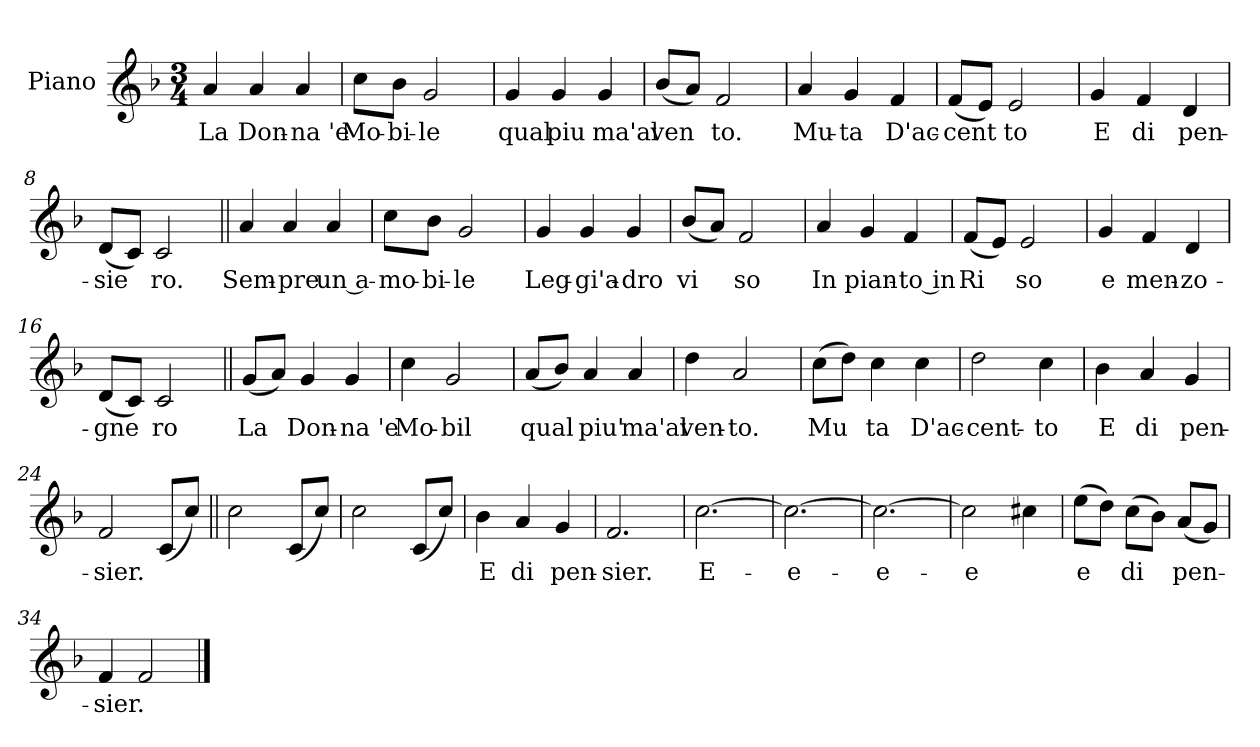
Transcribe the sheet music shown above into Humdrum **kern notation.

**kern	**text
*part1	*part1
*staff1	*staff1
*I"Piano	*
*I'Pno	*
*clefG2	*
*k[b-]	*
*F:	*
*M3/4	*
=1	=1
!	!LO:LY:b
4a/	La
!	!LO:LY:b
4a/	Don-
!	!LO:LY:b
4a/	-na 'e
=2	=2
!	!LO:LY:b
8cc\L	Mo-
!	!LO:LY:b
8b-\J	-bi-
!	!LO:LY:b
2g/	-le
=3	=3
!	!LO:LY:b
4g/	qual
!	!LO:LY:b
4g/	piu
!	!LO:LY:b
4g/	ma'al
=4	=4
!	!LO:LY:b
(<8b-/L	ven
8a/J)	.
!	!LO:LY:b
2f/	to.
=5	=5
!	!LO:LY:b
4a/	Mu-
!	!LO:LY:b
4g/	-ta
!	!LO:LY:b
4f/	D'ac-
=6	=6
!	!LO:LY:b
(<8f/L	-cent
8e/J)	.
!	!LO:LY:b
2e/	to
=7	=7
!	!LO:LY:b
4g/	E
!	!LO:LY:b
4f/	di
!	!LO:LY:b
4d/	pen-
=8	=8
!	!LO:LY:b
(<8d/L	-sie
8c/J)	.
!	!LO:LY:b
2c/	ro.
=9||	=9||
!	!LO:LY:b
4a/	Sem-
!	!LO:LY:b
4a/	-pre
!	!LO:LY:b
4a/	un a-
!!LO:LB:g=z
=10	=10
!	!LO:LY:b
8cc\L	-mo-
!	!LO:LY:b
8b-\J	-bi-
!	!LO:LY:b
2g/	-le
=11	=11
!	!LO:LY:b
4g/	Leg-
!	!LO:LY:b
4g/	-gi'a-
!	!LO:LY:b
4g/	-dro
=12	=12
!	!LO:LY:b
(<8b-/L	vi
8a/J)	.
!	!LO:LY:b
2f/	so
=13	=13
!	!LO:LY:b
4a/	In
!	!LO:LY:b
4g/	pian-
!	!LO:LY:b
4f/	-to in
=14	=14
!	!LO:LY:b
(<8f/L	Ri
8e/J)	.
!	!LO:LY:b
2e/	so
=15	=15
!	!LO:LY:b
4g/	e
!	!LO:LY:b
4f/	men-
!	!LO:LY:b
4d/	-zo-
=16	=16
!	!LO:LY:b
(<8d/L	-gne
8c/J)	.
!	!LO:LY:b
2c/	ro
=17||	=17||
!	!LO:LY:b
(<8g/L	La
8a/J)	.
!	!LO:LY:b
4g/	Don-
!	!LO:LY:b
4g/	-na 'e
=18	=18
!	!LO:LY:b
4cc\	Mo-
!	!LO:LY:b
2g/	-bil
!!LO:LB:g=z
=19	=19
!	!LO:LY:b
(<8a/L	qual
8b-/J)	.
!	!LO:LY:b
4a/	piu'
!	!LO:LY:b
4a/	ma'al
=20	=20
!	!LO:LY:b
4dd\	ven-
!	!LO:LY:b
2a/	-to.
=21	=21
!	!LO:LY:b
(>8cc\L	Mu
8dd\J)	.
!	!LO:LY:b
4cc\	ta
!	!LO:LY:b
4cc\	D'ac-
=22	=22
!	!LO:LY:b
2dd\	-cent-
!	!LO:LY:b
4cc\	-to
=23	=23
!	!LO:LY:b
4b-\	E
!	!LO:LY:b
4a/	di
!	!LO:LY:b
4g/	pen-
=24	=24
!	!LO:LY:b
2f/	-sier.
(<8c/L	.
8cc/J)	.
=25||	=25||
2cc\	.
(<8c/L	.
8cc/J)	.
=26	=26
2cc\	.
(<8c/L	.
8cc/J)	.
=27	=27
!	!LO:LY:b
4b-\	E
!	!LO:LY:b
4a/	di
!	!LO:LY:b
4g/	pen-
=28	=28
!	!LO:LY:b
2.f/	-sier.
=29	=29
!	!LO:LY:b
[2.cc\	E-
!!LO:LB:g=z
=30	=30
!	!LO:LY:b
2.cc\_	-e-
=31	=31
!	!LO:LY:b
2.cc\_	-e-
=32	=32
!	!LO:LY:b
2cc\]	-e
4cc#X\	.
=33	=33
!	!LO:LY:b
(>8ee\L	e
8dd\J)	.
!	!LO:LY:b
(>8cc\L	di
8b-\J)	.
!	!LO:LY:b
(<8a/L	pen-
8g/J)	.
=34	=34
!	!LO:LY:b
4f/	-sier.
2f/	.
==	==
*-	*-
